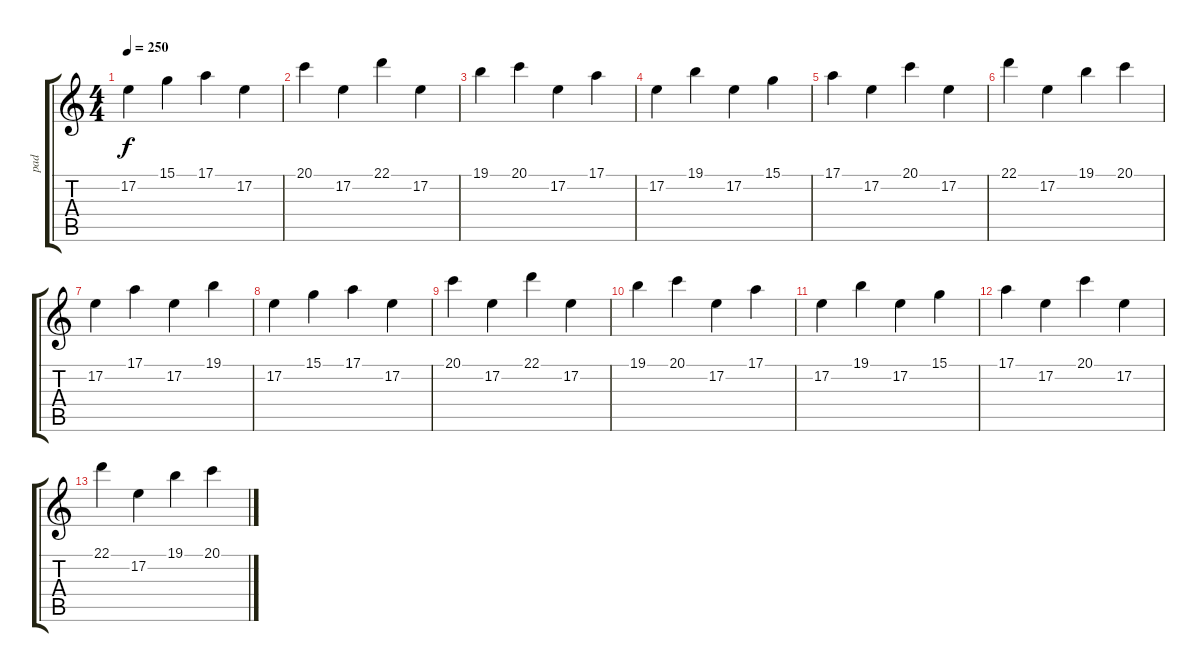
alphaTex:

\track ("pad" "pad") {instrument pad1newage}
\staff {score tabs}
\tuning (E4 B3 G3 D3 A2 E2) {hide}
\ts (4 4)
\tempo 250
\clef g2
\ks c
17.2.4{dy f} 15.1.4 17.1.4 17.2.4 |
20.1.4 17.2.4 22.1.4 17.2.4 |
19.1.4 20.1.4 17.2.4 17.1.4 |
17.2.4 19.1.4 17.2.4 15.1.4 |
17.1.4 17.2.4 20.1.4 17.2.4 |
22.1.4 17.2.4 19.1.4 20.1.4 |
17.2.4 17.1.4 17.2.4 19.1.4 |
17.2.4 15.1.4 17.1.4 17.2.4 |
20.1.4 17.2.4 22.1.4 17.2.4 |
19.1.4 20.1.4 17.2.4 17.1.4 |
17.2.4 19.1.4 17.2.4 15.1.4 |
17.1.4 17.2.4 20.1.4 17.2.4 |
22.1.4 17.2.4 19.1.4 20.1.4
